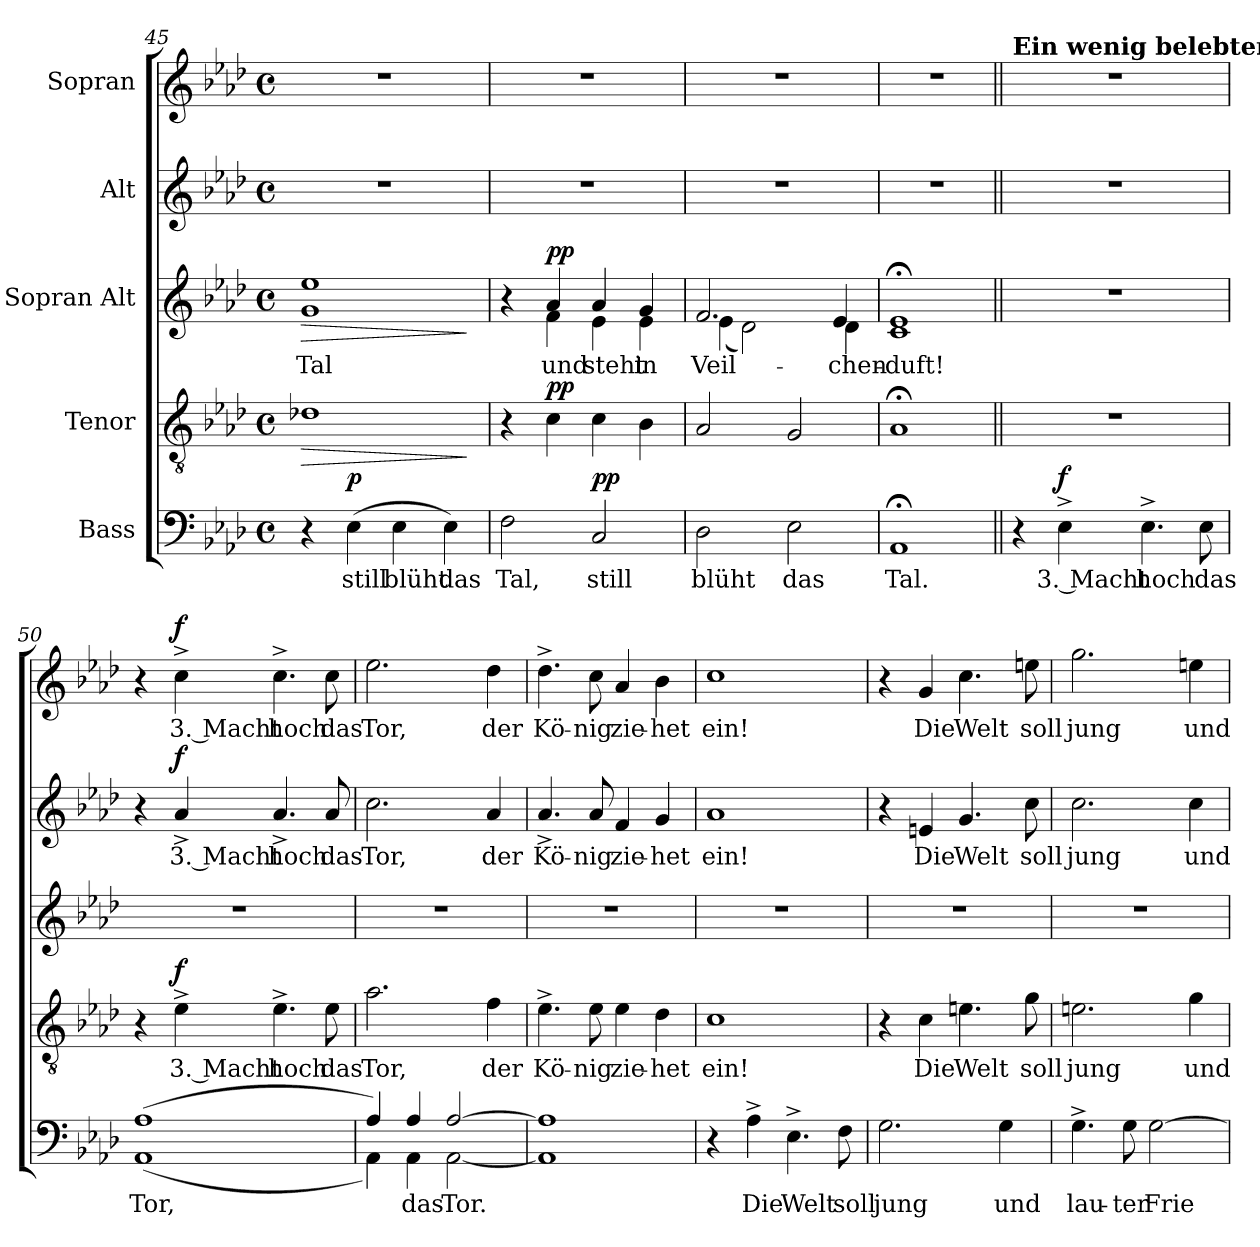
**kern	**text	**dynam	**kern	**text	**dynam	**kern	**text	**dynam	**kern	**text	**dynam	**kern	**text	**dynam
*part5	*part5	*part5	*part4	*part4	*part4	*part3	*part3	*part3	*part2	*part2	*part2	*part1	*part1	*part1
*staff5	*staff5	*staff5	*staff4	*staff4	*staff4	*staff3	*staff3	*staff3	*staff2	*staff2	*staff2	*staff1	*staff1	*staff1
*I"Bass	*	*	*I"Tenor	*	*	*I"Sopran Alt	*	*	*I"Alt	*	*	*I"Sopran	*	*
*clefF4	*	*	*clefGv2	*	*	*clefG2	*	*	*clefG2	*	*	*clefG2	*	*
*k[b-e-a-d-]	*	*	*k[b-e-a-d-]	*	*	*k[b-e-a-d-]	*	*	*k[b-e-a-d-]	*	*	*k[b-e-a-d-]	*	*
*M4/4	*	*	*M4/4	*	*	*M4/4	*	*	*M4/4	*	*	*M4/4	*	*
*met(c)	*	*	*met(c)	*	*	*met(c)	*	*	*met(c)	*	*	*met(c)	*	*
=45	=45	=45	=45	=45	=45	=45	=45	=45	=45	=45	=45	=45	=45	=45
!	!	!	!	!	!LO:HP:b	!	!	!LO:HP:b	!	!	!	!	!	!
*	*	*	*	*	*	*^	*	*	*	*	*	*	*	*
4r	.	.	1d-X	.	>	1ee-	1g	Tal	>	1r	.	.	1r	.	.
!	!	!LO:DY:a	!	!	!	!	!	!	!	!	!	!	!	!	!
(4E-\	still	p	.	.	.	.	.	.	.	.	.	.	.	.	.
4E-\	blüht	.	.	.	.	.	.	.	.	.	.	.	.	.	.
4E-\)	das	.	.	.	.	.	.	.	.	.	.	.	.	.	.
*	*	*	*	*	*	*v	*v	*	*	*	*	*	*	*	*
.	.	.	.	.	]	.	.	]	.	.	.	.	.	.
=46	=46	=46	=46	=46	=46	=46	=46	=46	=46	=46	=46	=46	=46	=46
*	*	*	*	*	*	*^	*	*	*	*	*	*	*	*
2F\	Tal,	.	4r	.	.	4r	4ryy	.	.	1r	.	.	1r	.	.
!	!	!	!	!	!LO:DY:a	!	!	!	!LO:DY:a	!	!	!	!	!	!
.	.	.	4c\	.	pp	4a-/	4f\	und	pp	.	.	.	.	.	.
!	!	!LO:DY:a	!	!	!	!	!	!	!	!	!	!	!	!	!
2C/	still	pp	4c\	.	.	4a-/	4e-\	steht	.	.	.	.	.	.	.
.	.	.	4B-\	.	.	4g/	4e-\	in	.	.	.	.	.	.	.
=47	=47	=47	=47	=47	=47	=47	=47	=47	=47	=47	=47	=47	=47	=47	=47
2D-\	blüht	.	2A-/	.	.	2.f/	(4e-\	Veil-	.	1r	.	.	1r	.	.
.	.	.	.	.	.	.	2d-\)	.	.	.	.	.	.	.	.
2E-\	das	.	2G/	.	.	.	.	.	.	.	.	.	.	.	.
.	.	.	.	.	.	4e-/	4d-\	-chen-	.	.	.	.	.	.	.
=48	=48	=48	=48	=48	=48	=48	=48	=48	=48	=48	=48	=48	=48	=48	=48
1AA-;<	Tal.	.	1A-;<	.	.	1e-;<	1c	-duft!	.	1r	.	.	1r	.	.
!!LO:LB:g=z
=49||	=49||	=49||	=49||	=49||	=49||	=49||	=49||	=49||	=49||	=49||	=49||	=49||	=49||	=49||	=49||
!	!	!	!	!	!	!	!	!	!	!	!	!	!LO:TX:a:B:t=Ein wenig belebter	!	!
*	*	*	*	*	*	*v	*v	*	*	*	*	*	*	*	*
4r	.	.	1r	.	.	1r	.	.	1r	.	.	1r	.	.
!	!	!LO:DY:a	!	!	!	!	!	!	!	!	!	!	!	!
4E-^\	3. Macht	f	.	.	.	.	.	.	.	.	.	.	.	.
4.E-^\	hoch	.	.	.	.	.	.	.	.	.	.	.	.	.
8E-\	das	.	.	.	.	.	.	.	.	.	.	.	.	.
=50	=50	=50	=50	=50	=50	=50	=50	=50	=50	=50	=50	=50	=50	=50
*^	*	*	*	*	*	*	*	*	*	*	*	*	*	*
(1A-	(1AA-	Tor,	.	4r	.	.	1r	.	.	4r	.	.	4r	.	.
!	!	!	!	!	!	!LO:DY:a	!	!	!	!	!	!LO:DY:a	!	!	!LO:DY:a
.	.	.	.	4e-^\	3. Macht	f	.	.	.	4a-^/	3. Macht	f	4cc^\	3. Macht	f
.	.	.	.	4.e-^\	hoch	.	.	.	.	4.a-^/	hoch	.	4.cc^\	hoch	.
.	.	.	.	8e-\	das	.	.	.	.	8a-/	das	.	8cc\	das	.
=51	=51	=51	=51	=51	=51	=51	=51	=51	=51	=51	=51	=51	=51	=51	=51
4A-/)	4AA-\)	.	.	2.a-\	Tor,	.	1r	.	.	2.cc\	Tor,	.	2.ee-\	Tor,	.
4A-/	4AA-\	das	.	.	.	.	.	.	.	.	.	.	.	.	.
[2A-/	[2AA-\	Tor.	.	.	.	.	.	.	.	.	.	.	.	.	.
.	.	.	.	4f\	der	.	.	.	.	4a-/	der	.	4dd-\	der	.
=52	=52	=52	=52	=52	=52	=52	=52	=52	=52	=52	=52	=52	=52	=52	=52
1A-]	1AA-]	.	.	4.e-^\	Kö-	.	1r	.	.	4.a-^/	Kö-	.	4.dd-^\	Kö-	.
.	.	.	.	8e-\	-nig	.	.	.	.	8a-/	-nig	.	8cc\	-nig	.
.	.	.	.	4e-\	zie-	.	.	.	.	4f/	zie-	.	4a-/	zie-	.
.	.	.	.	4d-\	-het	.	.	.	.	4g/	-het	.	4b-\	-het	.
*v	*v	*	*	*	*	*	*	*	*	*	*	*	*	*	*
=53	=53	=53	=53	=53	=53	=53	=53	=53	=53	=53	=53	=53	=53	=53
4r	.	.	1c	ein!	.	1r	.	.	1a-	ein!	.	1cc	ein!	.
4A-^\	Die	.	.	.	.	.	.	.	.	.	.	.	.	.
4.E-^\	Welt	.	.	.	.	.	.	.	.	.	.	.	.	.
8F\	soll	.	.	.	.	.	.	.	.	.	.	.	.	.
!!LO:LB:g=z
=54	=54	=54	=54	=54	=54	=54	=54	=54	=54	=54	=54	=54	=54	=54
2.G\	jung	.	4r	.	.	1r	.	.	4r	.	.	4r	.	.
.	.	.	4c\	Die	.	.	.	.	4en/	Die	.	4g/	Die	.
.	.	.	4.en\	Welt	.	.	.	.	4.g/	Welt	.	4.cc\	Welt	.
4G\	und	.	.	.	.	.	.	.	.	.	.	.	.	.
.	.	.	8g\	soll	.	.	.	.	8cc\	soll	.	8een\	soll	.
=55	=55	=55	=55	=55	=55	=55	=55	=55	=55	=55	=55	=55	=55	=55
4.G^\	lau-	.	2.en\	jung	.	1r	.	.	2.cc\	jung	.	2.gg\	jung	.
8G\	-ter	.	.	.	.	.	.	.	.	.	.	.	.	.
[2G\	Frie-	.	.	.	.	.	.	.	.	.	.	.	.	.
.	.	.	4g\	und	.	.	.	.	4cc\	und	.	4een\	und	.
=	=	=	=	=	=	=	=	=	=	=	=	=	=	=
*-	*-	*-	*-	*-	*-	*-	*-	*-	*-	*-	*-	*-	*-	*-
